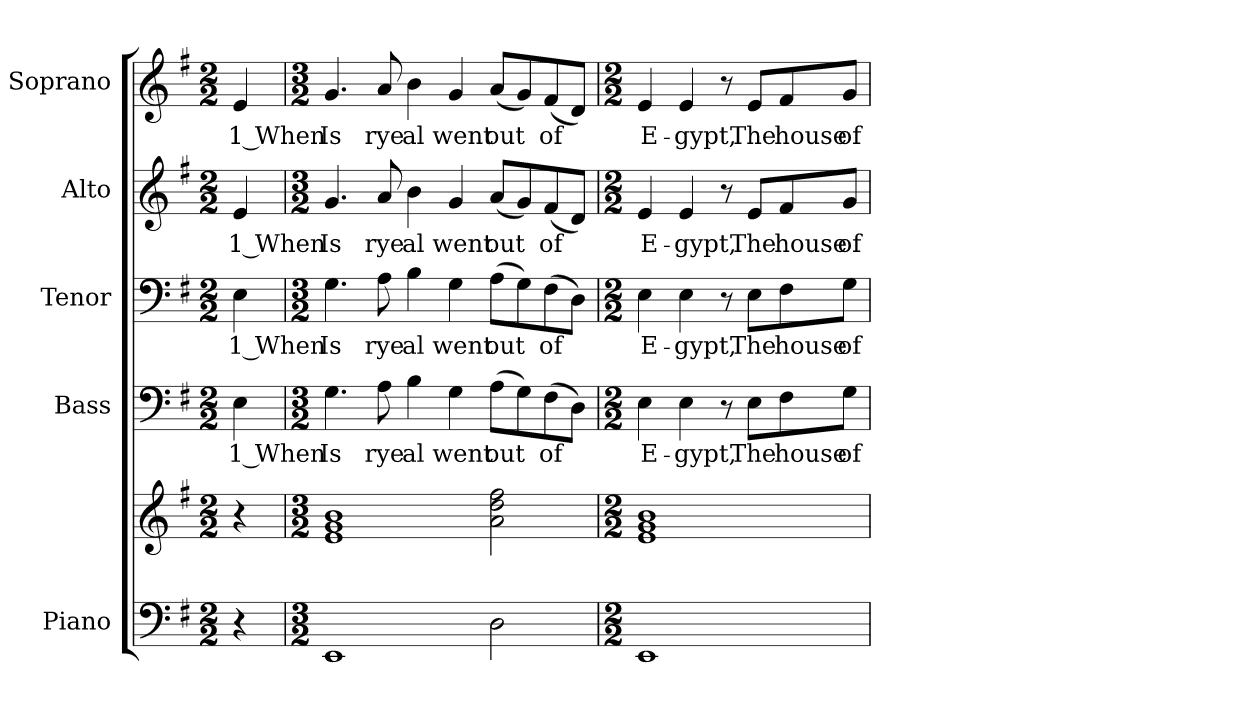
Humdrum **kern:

**kern	**kern	**kern	**text	**kern	**text	**kern	**text	**kern	**text
*part5	*part5	*part4	*part4	*part3	*part3	*part2	*part2	*part1	*part1
*staff6	*staff5	*staff4	*staff4	*staff3	*staff3	*staff2	*staff2	*staff1	*staff1
*I"Piano	*	*I"Bass	*	*I"Tenor	*	*I"Alto	*	*I"Soprano	*
*I'Pno.	*	*I'B.	*	*I'T.	*	*I'A.	*	*I'S.	*
!!LO:PB:g=z
*clefF4	*clefG2	*clefF4	*	*clefF4	*	*clefG2	*	*clefG2	*
*k[f#]	*k[f#]	*k[f#]	*	*k[f#]	*	*k[f#]	*	*k[f#]	*
*G:	*G:	*G:	*	*G:	*	*G:	*	*G:	*
*M2/2	*M2/2	*M2/2	*	*M2/2	*	*M2/2	*	*M2/2	*
*MM140	*MM140	*MM140	*	*MM140	*	*MM140	*	*MM140	*
=	=	=	=	=	=	=	=	=	=
!	!	!	!LO:LY:b:color=#000000	!	!	!	!	!	!
!	!	!	!	!	!LO:LY:b:color=#000000	!	!	!	!
!	!	!	!	!	!	!	!LO:LY:b:color=#000000	!	!
!	!	!	!	!	!	!	!	!	!LO:LY:b:color=#000000
4r	4r	4Ei\	1 When	4Ei\	1 When	4ei/	1 When	4ei/	1 When
=1	=1	=1	=1	=1	=1	=1	=1	=1	=1
*M3/2	*M3/2	*M3/2	*	*M3/2	*	*M3/2	*	*M3/2	*
!	!	!	!LO:LY:b:color=#000000	!	!	!	!	!	!
!	!	!	!	!	!LO:LY:b:color=#000000	!	!	!	!
!	!	!	!	!	!	!	!LO:LY:b:color=#000000	!	!
!	!	!	!	!	!	!	!	!	!LO:LY:b:color=#000000
1EEi	1ei 1gi 1bi	4.Gi\	Is	4.Gi\	Is	4.gi/	Is	4.gi/	Is
!	!	!	!LO:LY:b:color=#000000	!	!	!	!	!	!
!	!	!	!	!	!LO:LY:b:color=#000000	!	!	!	!
!	!	!	!	!	!	!	!LO:LY:b:color=#000000	!	!
!	!	!	!	!	!	!	!	!	!LO:LY:b:color=#000000
.	.	8Ai\	rye	8Ai\	rye	8ai/	rye	8ai/	rye
!	!	!	!LO:LY:b:color=#000000	!	!	!	!	!	!
!	!	!	!	!	!LO:LY:b:color=#000000	!	!	!	!
!	!	!	!	!	!	!	!LO:LY:b:color=#000000	!	!
!	!	!	!	!	!	!	!	!	!LO:LY:b:color=#000000
.	.	4Bi\	al	4Bi\	al	4bi\	al	4bi\	al
!	!	!	!LO:LY:b:color=#000000	!	!	!	!	!	!
!	!	!	!	!	!LO:LY:b:color=#000000	!	!	!	!
!	!	!	!	!	!	!	!LO:LY:b:color=#000000	!	!
!	!	!	!	!	!	!	!	!	!LO:LY:b:color=#000000
.	.	4Gi\	went	4Gi\	went	4gi/	went	4gi/	went
!	!	!	!LO:LY:b:color=#000000	!	!	!	!	!	!
!	!	!	!	!	!LO:LY:b:color=#000000	!	!	!	!
!	!	!	!	!	!	!	!LO:LY:b:color=#000000	!	!
!	!	!	!	!	!	!	!	!	!LO:LY:b:color=#000000
2Di\	2ai\ 2ddi 2ff#i	(8Ai\L	out	(8Ai\L	out	(8ai/L	out	(8ai/L	out
.	.	8Gi\)	.	8Gi\)	.	8gi/)	.	8gi/)	.
!	!	!	!LO:LY:b:color=#000000	!	!	!	!	!	!
!	!	!	!	!	!LO:LY:b:color=#000000	!	!	!	!
!	!	!	!	!	!	!	!LO:LY:b:color=#000000	!	!
!	!	!	!	!	!	!	!	!	!LO:LY:b:color=#000000
.	.	(8F#i\	of	(8F#i\	of	(8f#i/	of	(8f#i/	of
.	.	8Di\J)	.	8Di\J)	.	8di/J)	.	8di/J)	.
!!LO:PB:g=z
=2	=2	=2	=2	=2	=2	=2	=2	=2	=2
*M2/2	*M2/2	*M2/2	*	*M2/2	*	*M2/2	*	*M2/2	*
!	!	!	!LO:LY:b:color=#000000	!	!	!	!	!	!
!	!	!	!	!	!LO:LY:b:color=#000000	!	!	!	!
!	!	!	!	!	!	!	!LO:LY:b:color=#000000	!	!
!	!	!	!	!	!	!	!	!	!LO:LY:b:color=#000000
1EEi	1ei 1gi 1bi	4Ei\	E-	4Ei\	E-	4ei/	E-	4ei/	E-
!	!	!	!LO:LY:b:color=#000000	!	!	!	!	!	!
!	!	!	!	!	!LO:LY:b:color=#000000	!	!	!	!
!	!	!	!	!	!	!	!LO:LY:b:color=#000000	!	!
!	!	!	!	!	!	!	!	!	!LO:LY:b:color=#000000
.	.	4Ei\	-gypt,	4Ei\	-gypt,	4ei/	-gypt,	4ei/	-gypt,
.	.	8r	.	8r	.	8r	.	8r	.
!	!	!	!LO:LY:b:color=#000000	!	!	!	!	!	!
!	!	!	!	!	!LO:LY:b:color=#000000	!	!	!	!
!	!	!	!	!	!	!	!LO:LY:b:color=#000000	!	!
!	!	!	!	!	!	!	!	!	!LO:LY:b:color=#000000
.	.	8Ei\L	The	8Ei\L	The	8ei/L	The	8ei/L	The
!	!	!	!LO:LY:b:color=#000000	!	!	!	!	!	!
!	!	!	!	!	!LO:LY:b:color=#000000	!	!	!	!
!	!	!	!	!	!	!	!LO:LY:b:color=#000000	!	!
!	!	!	!	!	!	!	!	!	!LO:LY:b:color=#000000
.	.	8F#i\	house	8F#i\	house	8f#i/	house	8f#i/	house
!	!	!	!LO:LY:b:color=#000000	!	!	!	!	!	!
!	!	!	!	!	!LO:LY:b:color=#000000	!	!	!	!
!	!	!	!	!	!	!	!LO:LY:b:color=#000000	!	!
!	!	!	!	!	!	!	!	!	!LO:LY:b:color=#000000
.	.	8Gi\J	of	8Gi\J	of	8gi/J	of	8gi/J	of
=	=	=	=	=	=	=	=	=	=
*-	*-	*-	*-	*-	*-	*-	*-	*-	*-
